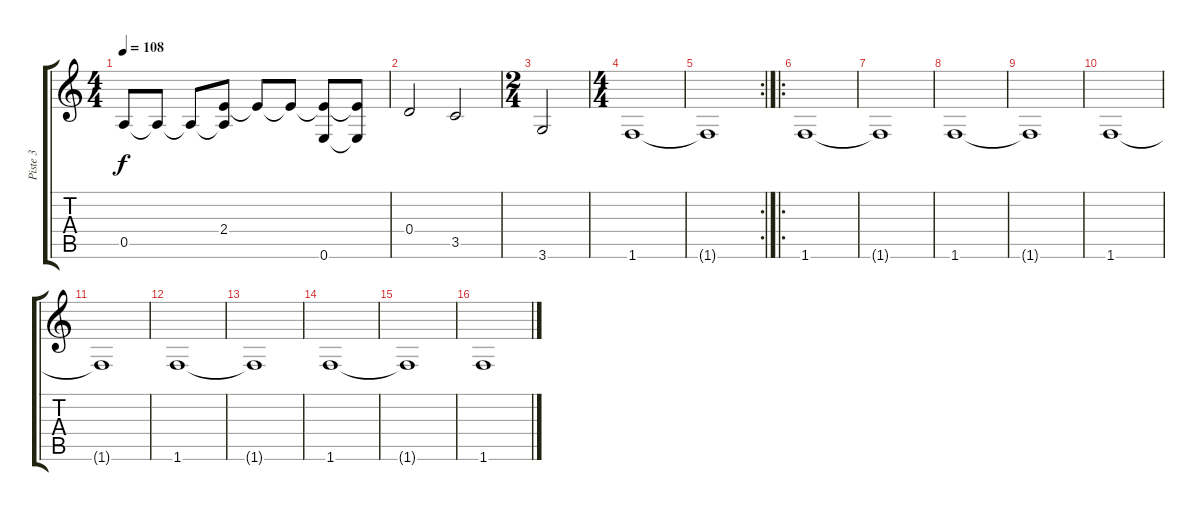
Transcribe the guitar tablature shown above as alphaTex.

\track ("Piste 3" "Piste 3") {instrument acousticbass}
\staff {score tabs}
\tuning (E4 B3 G3 D3 A2 E2) {hide}
\ts (4 4)
\tempo 108
\clef g2
\ks c
0.5.8{dy f} 0.5{t}.8 0.5{t}.8 (2.4 0.5{t}).8 2.4{t}.8 2.4{t}.8 (2.4{t} 0.6).8 (2.4{t} 0.6{t}).8 |
0.4.2 3.5.2 |
\ts (2 4)
3.6.2 |
\ts (4 4)
1.6.1 |
\rc 2
1.6{t}.1 |
\ro
1.6.1 |
1.6{t}.1 |
1.6.1 |
1.6{t}.1 |
1.6.1 |
1.6{t}.1 |
1.6.1 |
1.6{t}.1 |
1.6.1 |
1.6{t}.1 |
1.6.1
